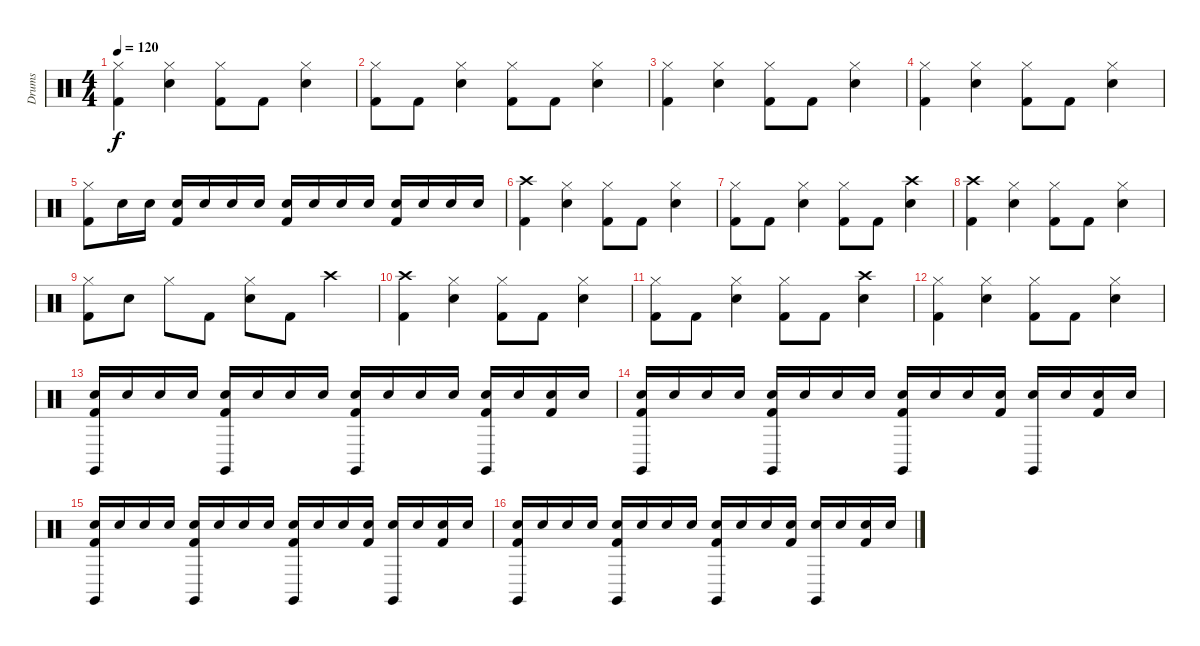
\track ("Drums" "Drums") {instrument percussion}
\staff {score}
\articulation defaults
\ts (4 4)
\tempo 120
\clef neutral
\ks c
("Hi-Hat (closed)" "Kick (hit) 2").4{dy f} ("Hi-Hat (closed)" "Snare (hit) 2").4 ("Hi-Hat (closed)" "Kick (hit) 2").8 "Kick (hit) 2".8 ("Hi-Hat (closed)" "Snare (hit) 2").4 |
("Hi-Hat (closed)" "Kick (hit) 2").8 "Kick (hit) 2".8 ("Hi-Hat (closed)" "Snare (hit) 2").4 ("Hi-Hat (closed)" "Kick (hit) 2").8 "Kick (hit) 2".8 ("Hi-Hat (closed)" "Snare (hit) 2").4 |
("Hi-Hat (closed)" "Kick (hit) 2").4 ("Hi-Hat (closed)" "Snare (hit) 2").4 ("Hi-Hat (closed)" "Kick (hit) 2").8 "Kick (hit) 2".8 ("Hi-Hat (closed)" "Snare (hit) 2").4 |
("Hi-Hat (closed)" "Kick (hit) 2").4 ("Hi-Hat (closed)" "Snare (hit) 2").4 ("Hi-Hat (closed)" "Kick (hit) 2").8 "Kick (hit) 2".8 ("Hi-Hat (closed)" "Snare (hit) 2").4 |
("Hi-Hat (closed)" "Kick (hit) 2").8 "Snare (hit) 2".16 "Snare (hit) 2".16 ("Snare (hit) 2" "Kick (hit) 2").16 "Snare (hit) 2".16 "Snare (hit) 2".16 "Snare (hit) 2".16 ("Snare (hit) 2" "Kick (hit) 2").16 "Snare (hit) 2".16 "Snare (hit) 2".16 "Snare (hit) 2".16 ("Snare (hit) 2" "Kick (hit) 2").16 "Snare (hit) 2".16 "Snare (hit) 2".16 "Snare (hit) 2".16 |
("Crash high (hit)" "Kick (hit) 2").4 ("Hi-Hat (closed)" "Snare (hit) 2").4 ("Hi-Hat (closed)" "Kick (hit) 2").8 "Kick (hit) 2".8 ("Hi-Hat (closed)" "Snare (hit) 2").4 |
("Hi-Hat (closed)" "Kick (hit) 2").8 "Kick (hit) 2".8 ("Hi-Hat (closed)" "Snare (hit) 2").4 ("Hi-Hat (closed)" "Kick (hit) 2").8 "Kick (hit) 2".8 ("Crash high (hit)" "Snare (hit) 2").4 |
("Crash high (hit)" "Kick (hit) 2").4 ("Hi-Hat (closed)" "Snare (hit) 2").4 ("Hi-Hat (closed)" "Kick (hit) 2").8 "Kick (hit) 2".8 ("Hi-Hat (closed)" "Snare (hit) 2").4 |
("Hi-Hat (closed)" "Kick (hit) 2").8 "Snare (hit) 2".8 "Hi-Hat (closed)".8 "Kick (hit) 2".8 ("Hi-Hat (closed)" "Snare (hit) 2").8 "Kick (hit) 2".8 "Crash high (hit)".4 |
("Crash high (hit)" "Kick (hit) 2").4 ("Hi-Hat (closed)" "Snare (hit) 2").4 ("Hi-Hat (closed)" "Kick (hit) 2").8 "Kick (hit) 2".8 ("Hi-Hat (closed)" "Snare (hit) 2").4 |
("Hi-Hat (closed)" "Kick (hit) 2").8 "Kick (hit) 2".8 ("Hi-Hat (closed)" "Snare (hit) 2").4 ("Hi-Hat (closed)" "Kick (hit) 2").8 "Kick (hit) 2".8 ("Crash high (hit)" "Snare (hit) 2").4 |
("Hi-Hat (closed)" "Kick (hit) 2").4 ("Hi-Hat (closed)" "Snare (hit) 2").4 ("Hi-Hat (closed)" "Kick (hit) 2").8 "Kick (hit) 2".8 ("Hi-Hat (closed)" "Snare (hit) 2").4 |
("Electric Snare (hit)" "Kick (hit) 2" "Claves (hit)").16{volume 10} "Electric Snare (hit)".16 "Electric Snare (hit)".16 "Electric Snare (hit)".16 ("Electric Snare (hit)" "Kick (hit) 2" "Claves (hit)").16 "Electric Snare (hit)".16 "Electric Snare (hit)".16 "Electric Snare (hit)".16 ("Electric Snare (hit)" "Kick (hit) 2" "Claves (hit)").16 "Electric Snare (hit)".16 "Electric Snare (hit)".16 "Electric Snare (hit)".16 ("Electric Snare (hit)" "Kick (hit) 2" "Claves (hit)").16 "Electric Snare (hit)".16 ("Snare (hit) 2" "Kick (hit) 2").16 "Electric Snare (hit)".16 |
("Electric Snare (hit)" "Kick (hit) 2" "Claves (hit)").16 "Electric Snare (hit)".16 "Electric Snare (hit)".16 "Electric Snare (hit)".16 ("Electric Snare (hit)" "Kick (hit) 2" "Claves (hit)").16 "Electric Snare (hit)".16 "Electric Snare (hit)".16 "Electric Snare (hit)".16 ("Electric Snare (hit)" "Kick (hit) 2" "Claves (hit)").16 "Electric Snare (hit)".16 "Electric Snare (hit)".16 ("Snare (hit) 2" "Kick (hit) 2").16 ("Electric Snare (hit)" "Claves (hit)").16 "Electric Snare (hit)".16 ("Snare (hit) 2" "Kick (hit) 2").16 "Electric Snare (hit)".16 |
("Electric Snare (hit)" "Kick (hit) 2" "Claves (hit)").16 "Electric Snare (hit)".16 "Electric Snare (hit)".16 "Electric Snare (hit)".16 ("Electric Snare (hit)" "Kick (hit) 2" "Claves (hit)").16 "Electric Snare (hit)".16 "Electric Snare (hit)".16 "Electric Snare (hit)".16 ("Electric Snare (hit)" "Kick (hit) 2" "Claves (hit)").16 "Electric Snare (hit)".16 "Electric Snare (hit)".16 ("Snare (hit) 2" "Kick (hit) 2").16 ("Electric Snare (hit)" "Claves (hit)").16 "Electric Snare (hit)".16 ("Snare (hit) 2" "Kick (hit) 2").16 "Electric Snare (hit)".16 |
("Electric Snare (hit)" "Kick (hit) 2" "Claves (hit)").16 "Electric Snare (hit)".16 "Electric Snare (hit)".16 "Electric Snare (hit)".16 ("Electric Snare (hit)" "Kick (hit) 2" "Claves (hit)").16 "Electric Snare (hit)".16 "Electric Snare (hit)".16 "Electric Snare (hit)".16 ("Electric Snare (hit)" "Kick (hit) 2" "Claves (hit)").16 "Electric Snare (hit)".16 "Electric Snare (hit)".16 ("Snare (hit) 2" "Kick (hit) 2").16 ("Electric Snare (hit)" "Claves (hit)").16 "Electric Snare (hit)".16 ("Snare (hit) 2" "Kick (hit) 2").16 "Electric Snare (hit)".16
